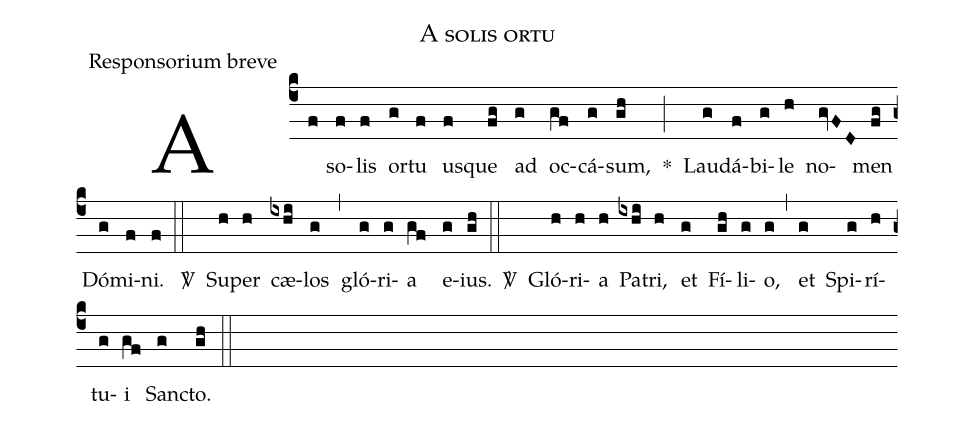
name:A solis ortu;
office-part:Responsorium breve;
%%
(c4)A(f) so(f)lis(f) or(g)tu(f) us(f)que(fg) ad(g) oc(gf)cá(g)sum,(gh) *(;) Lau(g)dá(f)bi(g)le(h) no(gvFD)men(fg) Dó(g)mi(f)ni.(f) (::)
<sp>V/</sp>()  Su(h)per(h) cæ(ixhi)los(g) (,) gló(g)ri(g)a(gf) e(g)ius.(gh) (::)
<sp>V/</sp>() Gló(h)ri(h)a(h) Pa(ixhi)tri,(h) et(g) Fí(gh)li(g)o,(g) (,) et(g) Spi(g)rí(h)tu(g)i(gf) San(g)cto.(gh) (::)
